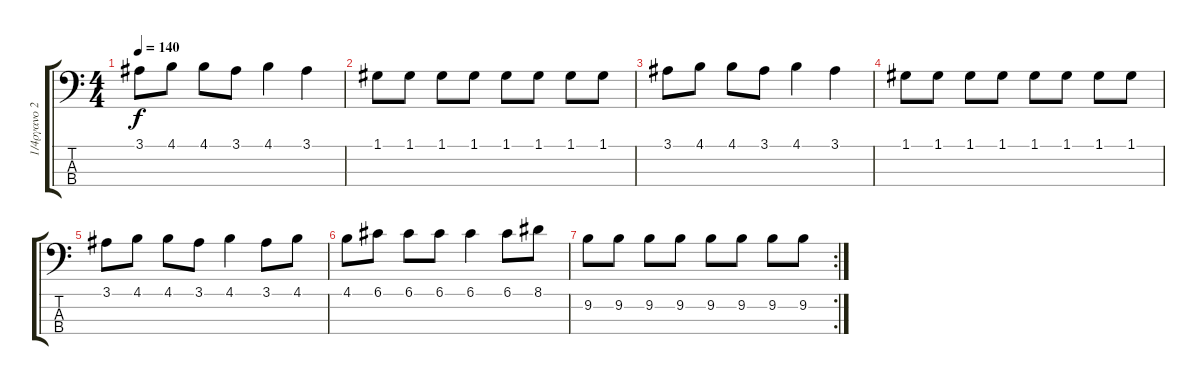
\track ("1/4ργανο 2" "1/4ργανο 2") {instrument electricbassfinger}
\staff {score tabs}
\tuning (G2 D2 A1 E1) {hide}
\ts (4 4)
\tempo 140
\clef f4
\ks c
3.1.8{dy f} 4.1.8 4.1.8 3.1.8 4.1.4 3.1.4 |
1.1.8 1.1.8 1.1.8 1.1.8 1.1.8 1.1.8 1.1.8 1.1.8 |
3.1.8 4.1.8 4.1.8 3.1.8 4.1.4 3.1.4 |
1.1.8 1.1.8 1.1.8 1.1.8 1.1.8 1.1.8 1.1.8 1.1.8 |
3.1.8 4.1.8 4.1.8 3.1.8 4.1.4 3.1.8 4.1.8 |
4.1.8 6.1.8 6.1.8 6.1.8 6.1.4 6.1.8 8.1.8 |
\rc 2
9.2.8 9.2.8 9.2.8 9.2.8 9.2.8 9.2.8 9.2.8 9.2.8
